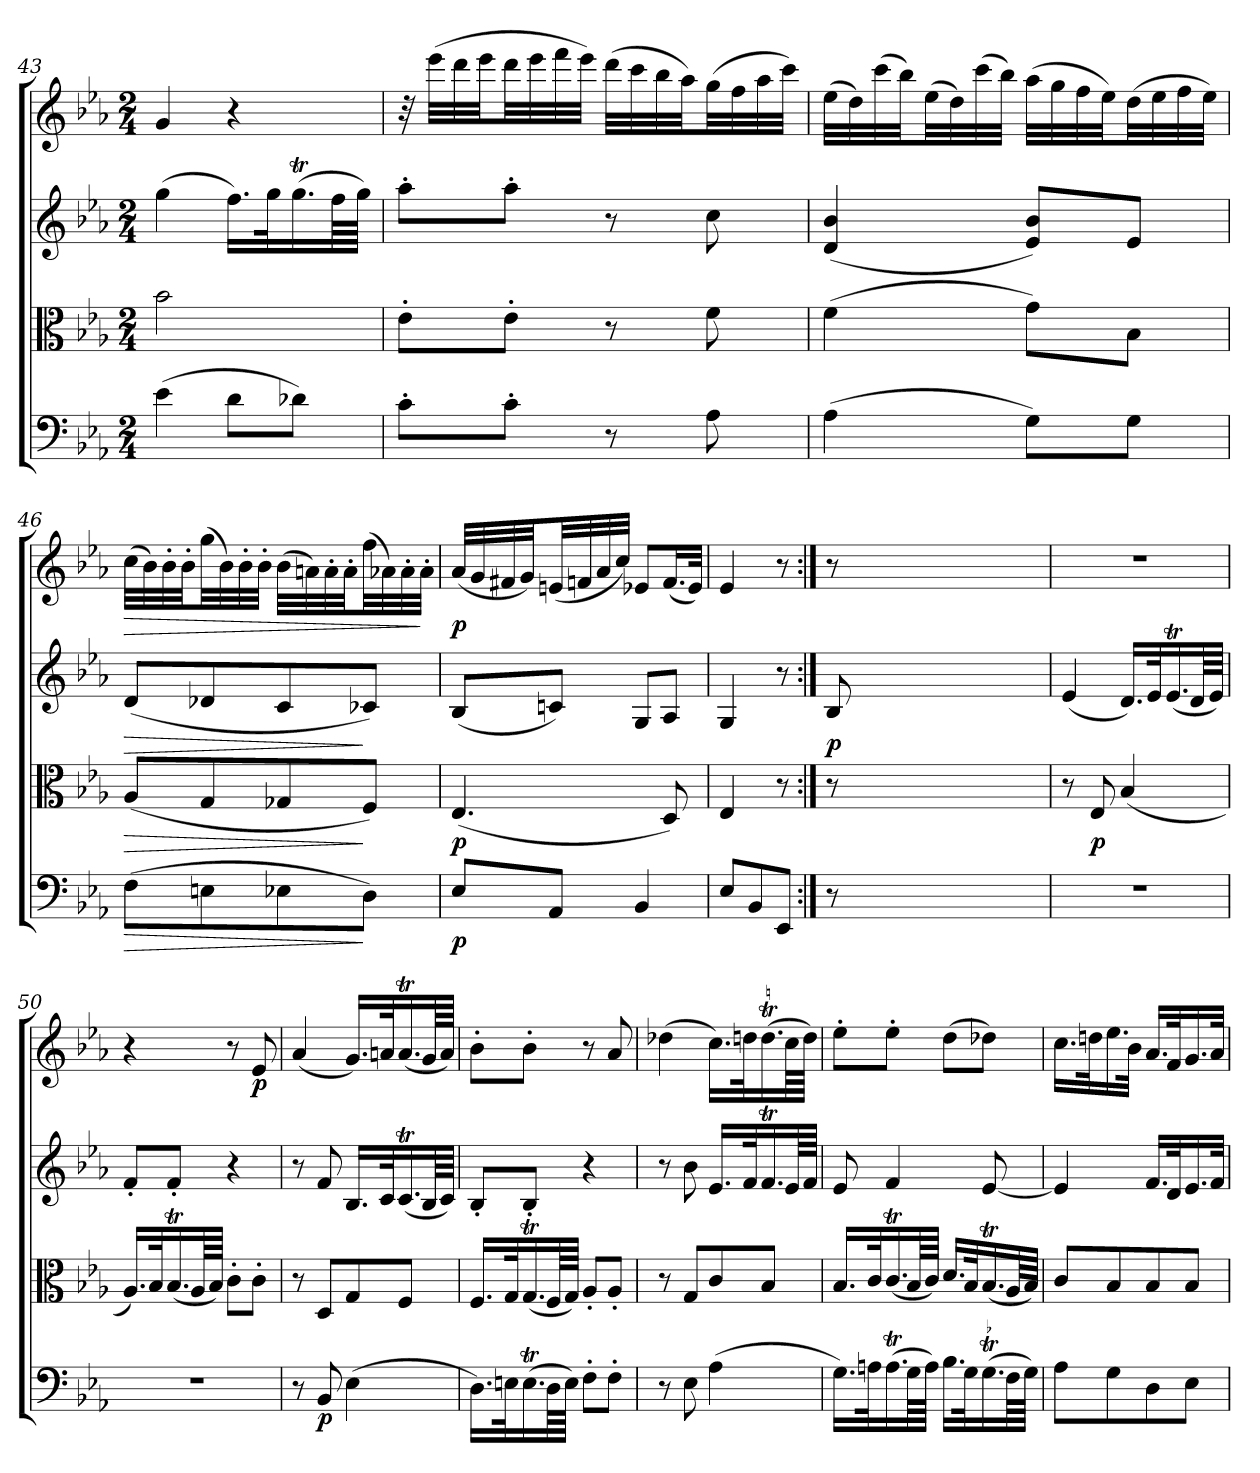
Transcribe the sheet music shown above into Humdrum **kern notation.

**kern	**dynam	**kern	**dynam	**kern	**dynam	**kern	**dynam
*part4	*part4	*part3	*part3	*part2	*part2	*part1	*part1
*staff4	*staff4	*staff3	*staff3	*staff2	*staff2	*staff1	*staff1
*clefF4	*	*clefC3	*	*clefG2	*	*clefG2	*
*k[b-e-a-]	*	*k[b-e-a-]	*	*k[b-e-a-]	*	*k[b-e-a-]	*
*E-:	*	*E-:	*	*E-:	*	*E-:	*
*M2/4	*	*M2/4	*	*M2/4	*	*M2/4	*
=43	=43	=43	=43	=43	=43	=43	=43
(4e-\	.	2b-\	.	(4gg\	.	4g/	.
8d\L	.	.	.	16.ff\LL)	.	4r	.
.	.	.	.	32gg\K	.	.	.
8d-X\J)	.	.	.	(16.ggt\	.	.	.
.	.	.	.	64ff\LL	.	.	.
.	.	.	.	64gg\JJJJ)	.	.	.
=44	=44	=44	=44	=44	=44	=44	=44
8c'\L	.	8e-'\L	.	8aa-'\L	.	32r	.
.	.	.	.	.	.	(32eee-\LLL	.
.	.	.	.	.	.	32ddd\	.
.	.	.	.	.	.	32eee-\JJ	.
8c'\J	.	8e-'\J	.	8aa-'\J	.	32ddd\LL	.
.	.	.	.	.	.	32eee-\	.
.	.	.	.	.	.	32fff\	.
.	.	.	.	.	.	32eee-\JJJ)	.
8r	.	8r	.	8r	.	(32ddd\LLL	.
.	.	.	.	.	.	32ccc\	.
.	.	.	.	.	.	32bb-\	.
.	.	.	.	.	.	32aa-\JJ)	.
8A-\	.	8f\	.	8cc\	.	(32gg\LL	.
.	.	.	.	.	.	32ff\	.
.	.	.	.	.	.	32aa-\	.
.	.	.	.	.	.	32ccc\JJJ)	.
=45	=45	=45	=45	=45	=45	=45	=45
(4A-\	.	(4f\	.	(4d/ 4b-/	.	(32ee-\LLL	.
.	.	.	.	.	.	32dd\)	.
.	.	.	.	.	.	(32ccc\	.
.	.	.	.	.	.	32bb-\JJ)	.
.	.	.	.	.	.	(32ee-\LL	.
.	.	.	.	.	.	32dd\)	.
.	.	.	.	.	.	(32ccc\	.
.	.	.	.	.	.	32bb-\JJJ)	.
8G\L)	.	8g\L)	.	8e-/ 8b-/L)	.	(32aa-\LLL	.
.	.	.	.	.	.	32gg\	.
.	.	.	.	.	.	32ff\	.
.	.	.	.	.	.	32ee-\JJ)	.
8G\J	.	8B-\J	.	8e-/J	.	(32dd\LL	.
.	.	.	.	.	.	32ee-\	.
.	.	.	.	.	.	32ff\	.
.	.	.	.	.	.	32ee-\JJJ)	.
=46	=46	=46	=46	=46	=46	=46	=46
!	!LO:HP:b	!	!LO:HP:b	!	!LO:HP:b	!	!LO:HP:b
(8F\L	>	(8A-/L	>	(8d/L	>	(32cc\LLL	>
.	.	.	.	.	.	32b-\)	.
.	.	.	.	.	.	32b-'\	.
.	.	.	.	.	.	32b-'\JJ	.
8En\	.	8G/	.	8d-X/	.	(32gg\LL	.
.	.	.	.	.	.	32b-\)	.
.	.	.	.	.	.	32b-'\	.
.	.	.	.	.	.	32b-'\JJJ	.
8E-X\	.	8G-X/	.	8c/	.	(32b-\LLL	.
.	.	.	.	.	.	32an\)	.
.	.	.	.	.	.	32a'\	.
.	.	.	.	.	.	32a'\JJ	.
8D\J)	]	8F/J)	]	8c-X/J)	]	(32ff\LL	.
.	.	.	.	.	.	32a-X\)	.
.	.	.	.	.	.	32a-'\	.
.	.	.	.	.	.	32a-'\JJJ	]
=47	=47	=47	=47	=47	=47	=47	=47
8E-/L	p	(4.E-/	p	(8B-/L	.	(32a-/LLL	p
.	.	.	.	.	.	32g/	.
.	.	.	.	.	.	32f#X/	.
.	.	.	.	.	.	32g/JJ)	.
8AA-/J	.	.	.	8cn/J)	.	(32en/LL	.
.	.	.	.	.	.	32fn/	.
.	.	.	.	.	.	32a-/	.
.	.	.	.	.	.	32cc/JJJ)	.
4BB-/	.	.	.	8G/L	.	8e-X/L	.
.	.	8D/)	.	8A-/J	.	(16.f/L	.
.	.	.	.	.	.	32e-/JJk)	.
=48	=48	=48	=48	=48	=48	=48	=48
8E-/L	.	4E-/	.	4G/	.	4e-/	.
8BB-/	.	.	.	.	.	.	.
8EE-/J	.	8r	.	8r	.	8r	.
=:|!	=:|!	=:|!	=:|!	=:|!	=:|!	=:|!	=:|!
8r	.	8r	.	8B-/	p	8r	.
64ryy	.	64ryy	.	64ryy	.	64ryy	.
64ryy	.	64ryy	.	64ryy	.	64ryy	.
64ryy	.	64ryy	.	64ryy	.	64ryy	.
64ryy	.	64ryy	.	64ryy	.	64ryy	.
64ryy	.	64ryy	.	64ryy	.	64ryy	.
64ryy	.	64ryy	.	64ryy	.	64ryy	.
64ryy	.	64ryy	.	64ryy	.	64ryy	.
64ryy	.	64ryy	.	64ryy	.	64ryy	.
64ryy	.	64ryy	.	64ryy	.	64ryy	.
64ryy	.	64ryy	.	64ryy	.	64ryy	.
64ryy	.	64ryy	.	64ryy	.	64ryy	.
64ryy	.	64ryy	.	64ryy	.	64ryy	.
64ryy	.	64ryy	.	64ryy	.	64ryy	.
64ryy	.	64ryy	.	64ryy	.	64ryy	.
64ryy	.	64ryy	.	64ryy	.	64ryy	.
64ryy	.	64ryy	.	64ryy	.	64ryy	.
64ryy	.	64ryy	.	64ryy	.	64ryy	.
64ryy	.	64ryy	.	64ryy	.	64ryy	.
64ryy	.	64ryy	.	64ryy	.	64ryy	.
64ryy	.	64ryy	.	64ryy	.	64ryy	.
64ryy	.	64ryy	.	64ryy	.	64ryy	.
64ryy	.	64ryy	.	64ryy	.	64ryy	.
64ryy	.	64ryy	.	64ryy	.	64ryy	.
64ryy	.	64ryy	.	64ryy	.	64ryy	.
=49	=49	=49	=49	=49	=49	=49	=49
2r	.	8r	.	(4e-/	.	2r	.
.	.	8E-/	p	.	.	.	.
.	.	(4B-/	.	16.d/LL)	.	.	.
.	.	.	.	32e-/K	.	.	.
.	.	.	.	(16.e-T/	.	.	.
.	.	.	.	64d/LL	.	.	.
.	.	.	.	64e-/JJJJ)	.	.	.
=50	=50	=50	=50	=50	=50	=50	=50
2r	.	16.A-/LL)	.	8f'/L	.	4r	.
.	.	32B-/K	.	.	.	.	.
.	.	(16.B-T/	.	8f'/J	.	.	.
.	.	64A-/LL	.	.	.	.	.
.	.	64B-/JJJJ)	.	.	.	.	.
.	.	8c'\L	.	4r	.	8r	.
.	.	8c'\J	.	.	.	8e-/	p
=51	=51	=51	=51	=51	=51	=51	=51
8r	.	8r	.	8r	.	(4a-/	.
8BB-/	p	8D/L	.	8f/	.	.	.
(4E-\	.	8G/	.	16.B-/LL	.	16.g/LL)	.
.	.	.	.	32c/K	.	32an/K	.
.	.	8F/J	.	(16.cT/	.	(16.at/	.
.	.	.	.	64B-/LL	.	64g/LL	.
.	.	.	.	64c/JJJJ)	.	64a/JJJJ)	.
=52	=52	=52	=52	=52	=52	=52	=52
16.D\LL)	.	16.F/LL	.	8B-'/L	.	8b-'\L	.
32En\K	.	32G/K	.	.	.	.	.
(16.Et\	.	(16.Gt/	.	8B-'/J	.	8b-'\J	.
64D\LL	.	64F/LL	.	.	.	.	.
64E\JJJJ)	.	64G/JJJJ)	.	.	.	.	.
8F'\L	.	8A-'/L	.	4r	.	8r	.
8F'\J	.	8A-'/J	.	.	.	8a-/	.
=53	=53	=53	=53	=53	=53	=53	=53
8r	.	8r	.	8r	.	(4dd-X\	.
8E-\	.	8G/L	.	8b-\	.	.	.
(4A-\	.	8c/	.	16.e-/LL	.	16.cc\LL)	.
.	.	.	.	32f/K	.	32ddn\K	.
.	.	8B-/J	.	16.fT/	.	(16.ddT\	.
.	.	.	.	64e-/LL	.	64cc\LL	.
.	.	.	.	64f/JJJJ	.	64dd\JJJJ)	.
=54	=54	=54	=54	=54	=54	=54	=54
16.G\LL)	.	16.B-/LL	.	8e-/	.	8ee-'\L	.
32An\K	.	32c/K	.	.	.	.	.
(16.At\	.	(16.cT/	.	4f/	.	8ee-'\J	.
64G\LL	.	64B-/LL	.	.	.	.	.
64A\JJJJ)	.	64c/JJJJ)	.	.	.	.	.
16.B-\LL	.	16.d/LL	.	.	.	(8dd\L	.
32G\K	.	32B-/K	.	.	.	.	.
!LO:TR:acc=-	!	!	!	!	!	!	!
(16.Gt\	.	(16.B-T/	.	[8e-/	.	8dd-X\J)	.
64F\LL	.	64A-/LL	.	.	.	.	.
64G\JJJJ)	.	64B-/JJJJ)	.	.	.	.	.
=55	=55	=55	=55	=55	=55	=55	=55
8A-\L	.	8c/L	.	4e-/]	.	16.cc\LL	.
.	.	.	.	.	.	32ddn\K	.
8G\	.	8B-/	.	.	.	16.ee-\	.
.	.	.	.	.	.	32b-\JJk	.
8D\	.	8B-/	.	16.f/LL	.	16.a-/LL	.
.	.	.	.	32d/K	.	32f/K	.
8E-\J	.	8B-/J	.	16.e-/	.	16.g/	.
.	.	.	.	32f/JJk	.	32a-/JJk	.
=	=	=	=	=	=	=	=
*-	*-	*-	*-	*-	*-	*-	*-
